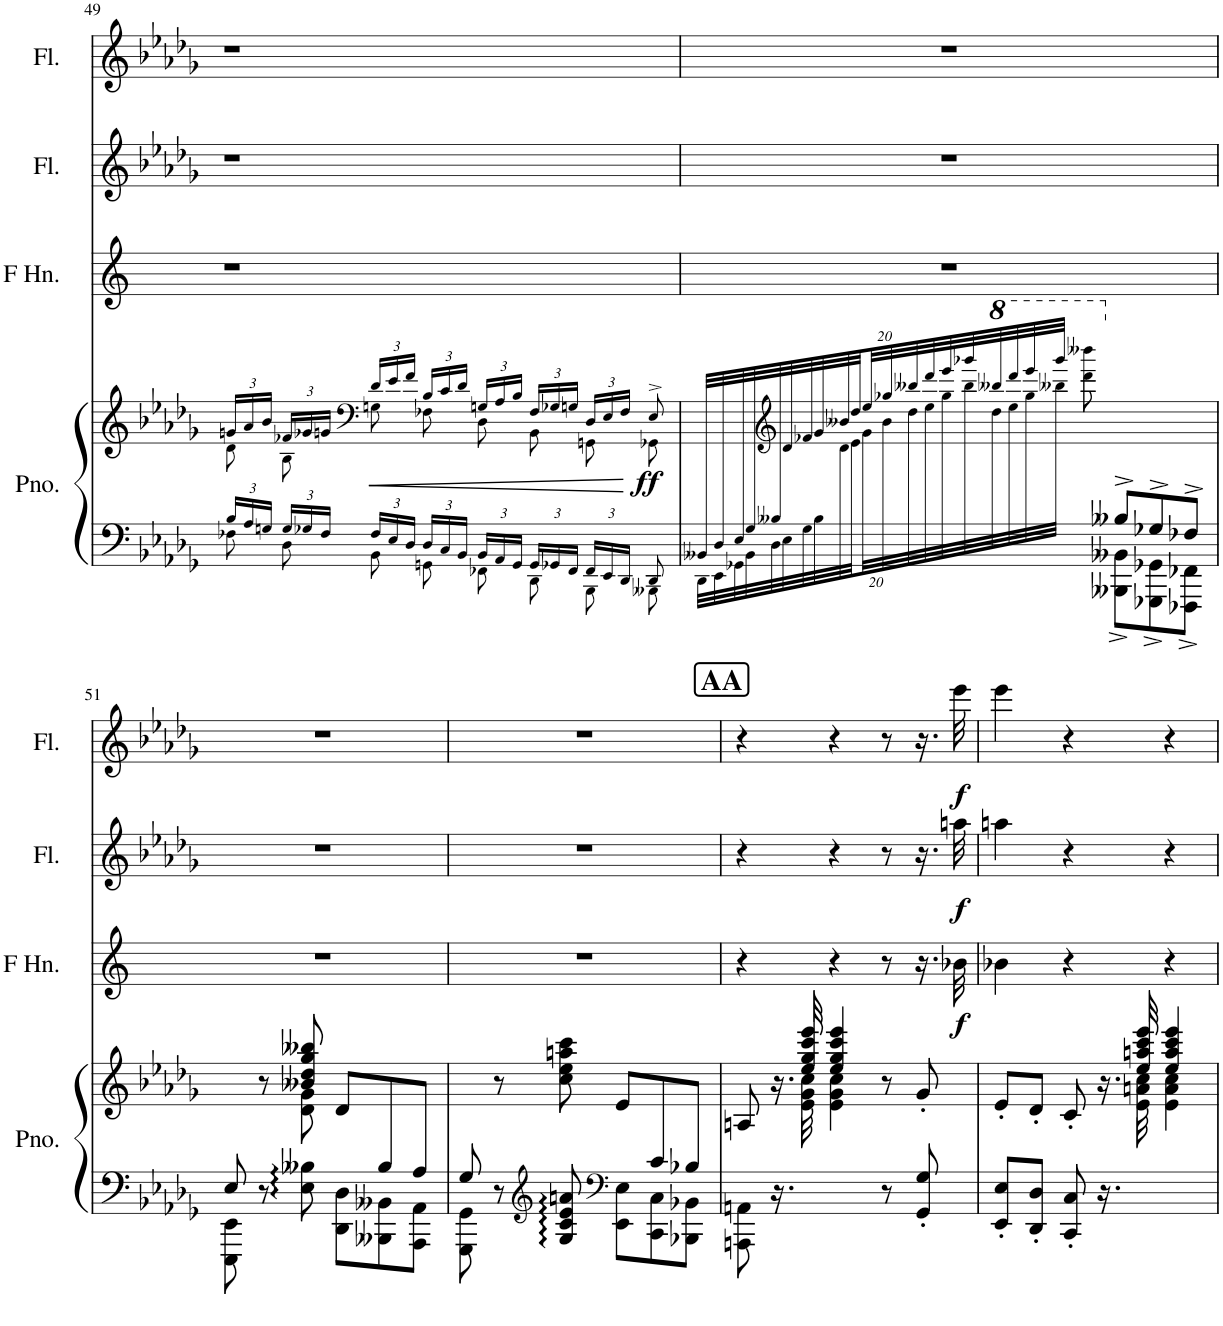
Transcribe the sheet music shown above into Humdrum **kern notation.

**kern	**kern	**dynam	**kern	**dynam	**kern	**dynam	**kern	**dynam
*part4	*part4	*part4	*part3	*part3	*part2	*part2	*part1	*part1
*staff5	*staff4	*staff4/5	*staff3	*staff3	*staff2	*staff2	*staff1	*staff1
*I"Piano	*	*	*I"Horn in F	*	*I"Flute	*	*I"Flute	*
*I'Pno.	*	*	*	*	*I'Fl.	*	*I'Fl.	*
!!LO:PB:g=z
*clefF4	*clefG2	*	*clefG2	*	*clefG2	*	*clefG2	*
*	*	*	*Trd4c7	*	*	*	*	*
*k[b-e-a-d-g-]	*k[b-e-a-d-g-]	*	*k[]	*	*k[b-e-a-d-g-]	*	*k[b-e-a-d-g-]	*
*M3/4	*M3/4	*	*M3/4	*	*M3/4	*	*M3/4	*
*Xbrackettup	*Xbrackettup	*	*	*	*	*	*	*
=49	=49	=49	=49	=49	=49	=49	=49	=49
*^	*^	*	*	*	*	*	*	*
24B-!/LL	8F-X!\	24gn!/LL	8d-!\	.	2.r	.	2.r	.	2.r	.
24A-!/	.	24a-!/	.	.	.	.	.	.	.	.
24Gn!/JJ	.	24b-!/JJ	.	.	.	.	.	.	.	.
24G!/LL	8D-!\	24f-X!/LL	8B-!\	.	.	.	.	.	.	.
24G-X!/	.	24g-X!/	.	.	.	.	.	.	.	.
24F-!/JJ	.	24gn!/JJ	.	.	.	.	.	.	.	.
*	*	*clefF4	*	*	*	*	*	*	*	*
!	!	!	!	!LO:HP:b	!	!	!	!	!	!
24F-!/LL	8BB-!\	24d-!/LL	8Gn!\	<	.	.	.	.	.	.
24E-!/	.	24e-!/	.	.	.	.	.	.	.	.
24D-!/JJ	.	24f-!/JJ	.	.	.	.	.	.	.	.
24D-!/LL	8GGn!\	24B-!/LL	8F-X!\	.	.	.	.	.	.	.
24C!/	.	24c!/	.	.	.	.	.	.	.	.
24BB-!/JJ	.	24d-!/JJ	.	.	.	.	.	.	.	.
24BB-!/LL	8FF-X!\	24Gn!/LL	8D-!\	.	.	.	.	.	.	.
24AA-!/	.	24A-!/	.	.	.	.	.	.	.	.
24GG!/JJ	.	24B-!/JJ	.	.	.	.	.	.	.	.
24GG!/LL	8DD-!\	24F-!/LL	8BB-!\	.	.	.	.	.	.	.
24GG-X!/	.	24G-X!/	.	.	.	.	.	.	.	.
24FF-!/JJ	.	24Gn!/JJ	.	.	.	.	.	.	.	.
24FF-!/LL	8BBB-!\	24D-!/LL	8GGn!\	.	4ryy	.	4ryy	.	4ryy	.
24EE-!/	.	24E-!/	.	.	.	.	.	.	.	.
24DD-!/JJ	.	24F-!/JJ	.	.	.	.	.	.	.	.
!	!	!	!	!LO:DY:n=1:b	!	!	!	!	!	!
8DD-!/	8BBB--X!\	8E-^!/	8GG-X!\	[ ff	.	.	.	.	.	.
=50	=50	=50	=50	=50	=50	=50	=50	=50	=50	=50
80BB--X!/LLL	80DD-!\LLL	16ryy	10ryy	.	2.r	.	2.r	.	2.r	.
80D-!/	80EE-!\	.	.	.	.	.	.	.	.	.
80E-!/	80GG-X!\	.	.	.	.	.	.	.	.	.
80G-!/	80BB--!\	.	.	.	.	.	.	.	.	.
80B--X!/	80D-!\	.	.	.	.	.	.	.	.	.
*	*	*clefG2	*	*	*	*	*	*	*	*
16ryy	80E-!\	80d-!/	.	.	.	.	.	.	.	.
.	80G-!\	80f-X!/	.	.	.	.	.	.	.	.
.	80B--!\	80g-!/	.	.	.	.	.	.	.	.
.	40%11ryy	80b--X!/	80d-!\	.	.	.	.	.	.	.
.	.	80dd-!/	80e-!\	.	.	.	.	.	.	.
.	.	80ee-!/	80g-!\	.	.	.	.	.	.	.
.	.	80gg-X!/	80b--!\	.	.	.	.	.	.	.
.	.	80bb--X!/	80dd-!\	.	.	.	.	.	.	.
.	.	80ddd-!/	80ee-!\	.	.	.	.	.	.	.
.	.	80eee-!/	80gg-!\	.	.	.	.	.	.	.
.	.	80ggg-X!/	80bb--!\	.	.	.	.	.	.	.
*	*	*8va	*	*	*	*	*	*	*	*
.	.	80bbb--X!/	80ddd-!\	.	.	.	.	.	.	.
.	.	80dddd-!/	80eee-!\	.	.	.	.	.	.	.
.	.	80eeee-!/	80ggg-!\	.	.	.	.	.	.	.
.	.	80gggg-!/JJJ	80bbb--X!\JJJ	.	.	.	.	.	.	.
.	.	8bbbb--X!\	8dddd-!\	.	.	.	.	.	.	.
*	*	*X8va	*	*	*	*	*	*	*	*
8B--X^>/L	8BBB--X\^< 8BB--X\^<L	4.ryy	4.ryy	.	.	.	.	.	.	.
8G-X^>/	8GGG-X\^< 8GG-X\^<	.	.	.	.	.	.	.	.	.
8F-X^>/J	8FFF-X\^< 8FF-X\^<J	.	.	.	.	.	.	.	.	.
!!LO:LB:g=z
=51	=51	=51	=51	=51	=51	=51	=51	=51	=51	=51
8E-/	8EEE-\ 8EE-\	8ryy	4ryy	.	2.r	.	2.r	.	2.r	.
4.ryy	8r	8r	.	.	.	.	.	.	.	.
.	8E-\ 8B--X\	8b--X/ 8dd-/ 8gg-/ 8bb--X/	8d-\ 8g-\	.	.	.	.	.	.	.
.	8DD-\ 8D-\L	8d-/L	4ryy	.	.	.	.	.	.	.
8B--/	8BBB--X\ 8BB--X\	4ryy	.	.	.	.	.	.	.	.
8A-/J	8AAA-\ 8AA-\J	.	8ryy	.	.	.	.	.	.	.
=52	=52	=52	=52	=52	=52	=52	=52	=52	=52	=52
8G-/	8GGG-\ 8GG-\	8ryy	2ryy	.	2.r	.	2.r	.	2.r	.
4.ryy	8r	8r	.	.	.	.	.	.	.	.
*clefG2	*	*	*	*	*	*	*	*	*	*
.	8G-/ 8c/ 8e-/ 8an/	8cc\ 8ee-\ 8aan\ 8ccc\	.	.	.	.	.	.	.	.
*clefF4	*	*	*	*	*	*	*	*	*	*
.	8EE-\ 8E-\L	8e-/L	.	.	.	.	.	.	.	.
8c/	8CC\ 8C\	4ryy	4ryy	.	.	.	.	.	.	.
8B-X/J	8BBB-X\ 8BB-X\J	.	.	.	.	.	.	.	.	.
*v	*v	*	*	*	*	*	*	*	*	*
!!LO:REH:place=s1:a:B:cj:fs=14:t=AA
=53	=53	=53	=53	=53	=53	=53	=53	=53	=53
8AAAn\ 8AAn\	8An/	8..ryy	.	4r	.	4r	.	4r	.
16.r	16.r	.	.	.	.	.	.	.	.
32ryy	32ee-/ 32gg-/ 32ccc/ 32eee-/	32e-\ 32g-\ 32cc\	.	.	.	.	.	.	.
.	4ee-/ 4gg-/ 4ccc/ 4eee-/	4e-\ 4g-\ 4cc\	.	4r	.	4r	.	4r	.
8r	8r	4ryy	.	8r	.	8r	.	8r	.
8GG-/' 8G-/'	8g-'/	.	.	16.r	.	16.r	.	16.r	.
!	!	!	!	!	!LO:DY:b	!	!LO:DY:b	!	!LO:DY:b
.	.	.	.	32b-X\	f	32aan\	f	32eee-\	f
=54	=54	=54	=54	=54	=54	=54	=54	=54	=54
8EE-/' 8E-/'L	8e-'/L	4...ryy	.	4b-X\	.	4aan\	.	4eee-\	.
8DD-/' 8D-/'J	8d-'/J	.	.	.	.	.	.	.	.
8CC/' 8C/'	8c'/	.	.	4r	.	4r	.	4r	.
16.r	16.r	.	.	.	.	.	.	.	.
4ryy	32ee-/ 32aan/ 32ccc/ 32eee-/	32e-\ 32an\ 32cc\	.	.	.	.	.	.	.
.	4ee-/ 4aa/ 4ccc/ 4eee-/	4e-\ 4a\ 4cc\	.	4r	.	4r	.	4r	.
32ryy	.	.	.	.	.	.	.	.	.
*	*v	*v	*	*	*	*	*	*	*
=	=	=	=	=	=	=	=	=
*-	*-	*-	*-	*-	*-	*-	*-	*-
